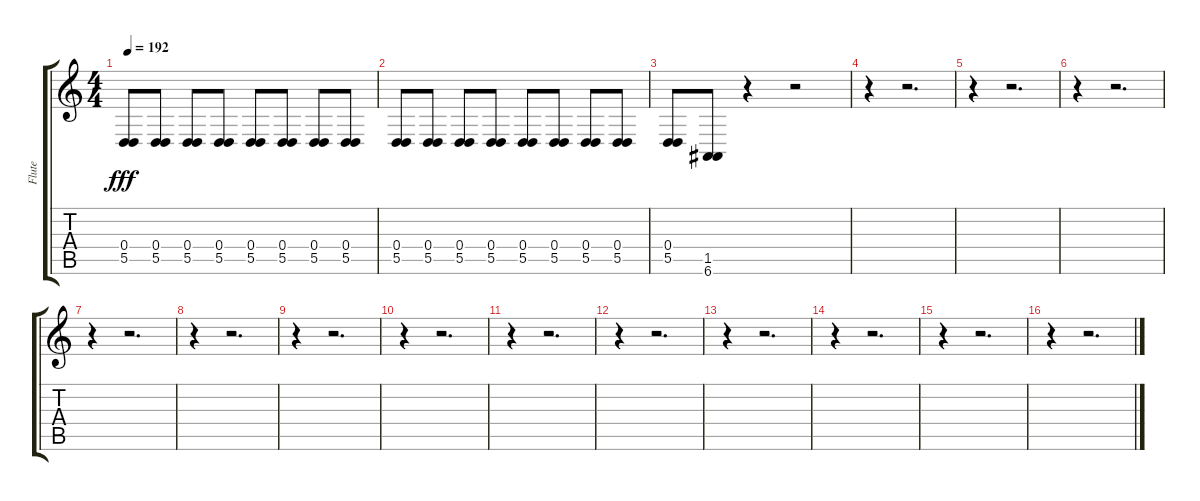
\track ("Flute" "Flute") {instrument flute}
\staff {score tabs}
\tuning (E4 B3 G3 D3 A2 E2) {hide}
\ts (4 4)
\tempo 192
\clef g2
\ks c
(0.4 5.5).8{dy fff} (0.4 5.5).8 (0.4 5.5).8 (0.4 5.5).8 (0.4 5.5).8 (0.4 5.5).8 (0.4 5.5).8 (0.4 5.5).8 |
(0.4 5.5).8 (0.4 5.5).8 (0.4 5.5).8 (0.4 5.5).8 (0.4 5.5).8 (0.4 5.5).8 (0.4 5.5).8 (0.4 5.5).8 |
(0.4 5.5).8 (1.5 6.6).8 r.4 r.2 |
r.4 r.2{d} |
r.4 r.2{d} |
r.4 r.2{d} |
r.4 r.2{d} |
r.4 r.2{d} |
r.4 r.2{d} |
r.4 r.2{d} |
r.4 r.2{d} |
r.4 r.2{d} |
r.4 r.2{d} |
r.4 r.2{d} |
r.4 r.2{d} |
r.4 r.2{d}
